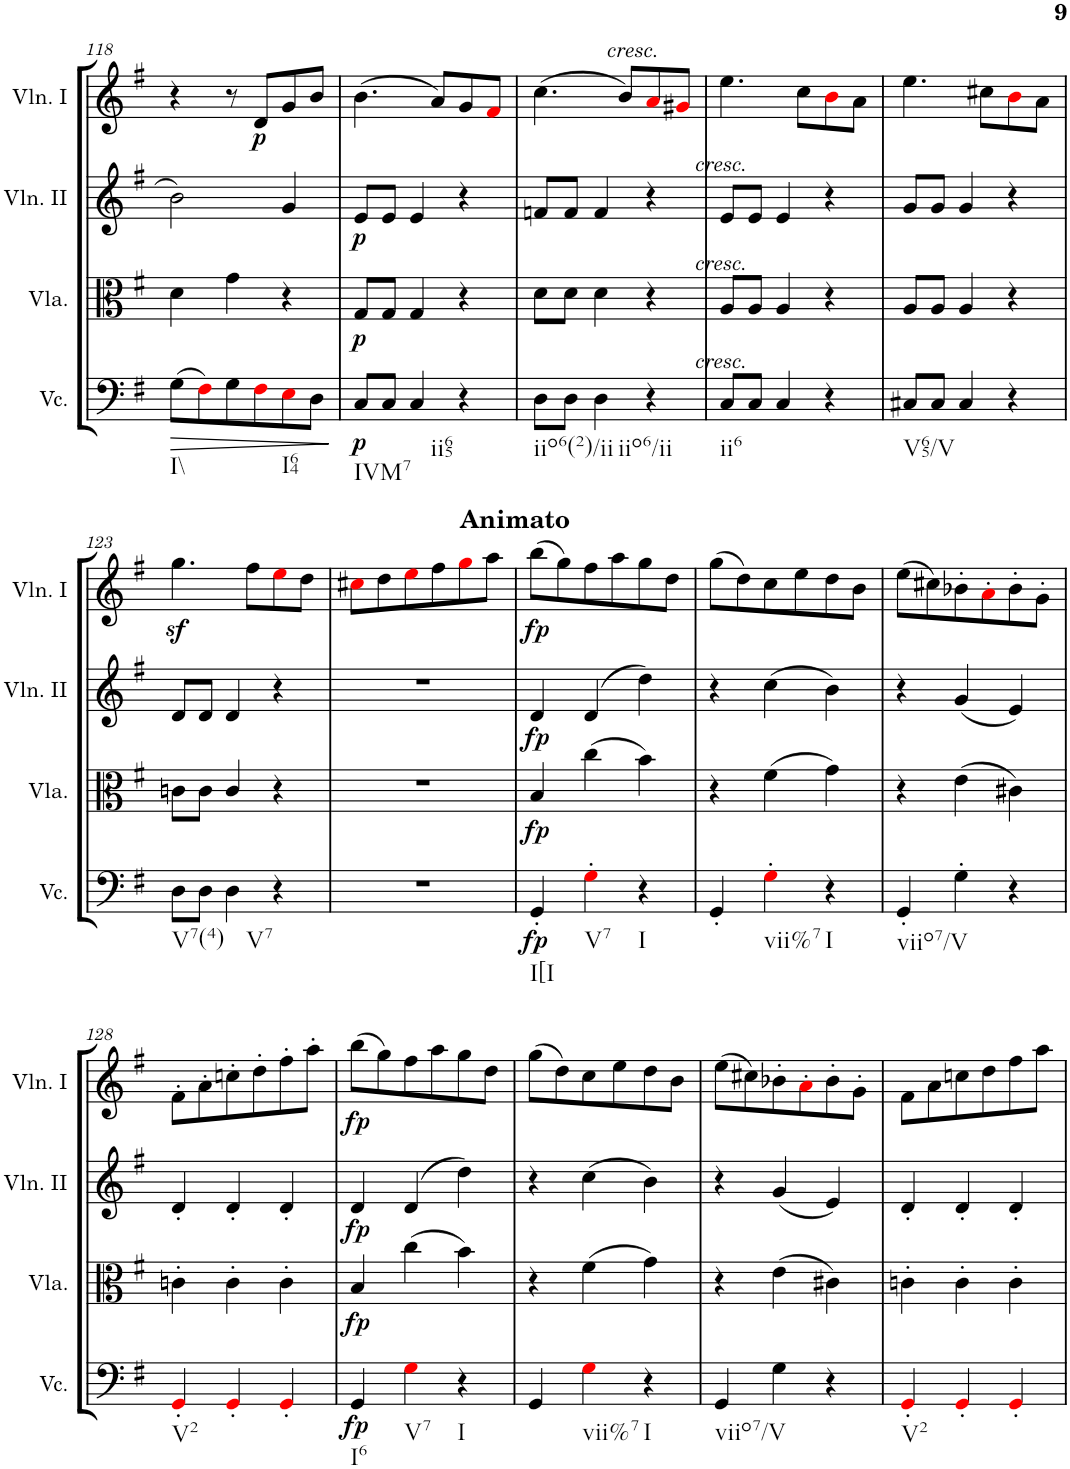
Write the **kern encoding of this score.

**kern	**dynam	**kern	**dynam	**kern	**dynam	**kern	**dynam
*part4	*part4	*part3	*part3	*part2	*part2	*part1	*part1
*staff4	*staff4	*staff3	*staff3	*staff2	*staff2	*staff1	*staff1
*I"Violoncello	*	*I"Viola	*	*I"Violino II	*	*I"Violino I	*
*I'Vc.	*	*I'Vla.	*	*I'Vln. II	*	*I'Vln. I	*
!!LO:PB:g=z
*clefF4	*	*clefC3	*	*clefG2	*	*clefG2	*
*k[f#]	*	*k[f#]	*	*k[f#]	*	*k[f#]	*
*M3/4	*	*M3/4	*	*M3/4	*	*M3/4	*
=118	=118	=118	=118	=118	=118	=118	=118
!LO:TX:b:t=I\\	!	!	!	!	!	!	!
!	!LO:HP:b	!	!	!	!	!	!
(8G\L	>	4d\	.	2b\	.	4r	.
8F#i\)	.	.	.	.	.	.	.
8G\	.	4g\	.	.	.	8r	.
!	!	!	!	!	!	!	!LO:DY:b
8F#i\	.	.	.	.	.	8d/L	p
!LO:TX:b:t=I64	!	!	!	!	!	!	!
8Ei\	.	4r	.	4g/	.	8g/	.
8D\J	.	.	.	.	.	8b/J	.
.	]	.	.	.	.	.	.
=119	=119	=119	=119	=119	=119	=119	=119
!LO:TX:b:t=IVM7	!	!	!	!	!	!	!
!	!LO:DY:b	!	!LO:DY:b	!	!LO:DY:b	!	!
8C/L	p	8G/L	p	8e/L	p	(4.b\	.
8C/J	.	8G/J	.	8e/J	.	.	.
!LO:TX:b:t=ii65	!	!	!	!	!	!	!
4C/	.	4G/	.	4e/	.	.	.
.	.	.	.	.	.	8a/L)	.
4r	.	4r	.	4r	.	8g/	.
.	.	.	.	.	.	8f#i/J	.
=120	=120	=120	=120	=120	=120	=120	=120
!LO:TX:b:t=iio6(2)/ii	!	!	!	!	!	!	!
8D\L	.	8d\L	.	8fn/L	.	(4.cc\	.
8D\J	.	8d\J	.	8f/J	.	.	.
!LO:TX:b:t=iio6/ii	!	!	!	!	!	!	!
4D\	.	4d\	.	4f/	.	.	.
!	!	!	!	!	!	!LO:TX:a:i:t=cresc.	!
.	.	.	.	.	.	8b/L)	.
4r	.	4r	.	4r	.	8ai/	.
.	.	.	.	.	.	8g#Xi/J	.
=121	=121	=121	=121	=121	=121	=121	=121
!	!	!	!	!LO:TX:a:i:t=cresc.	!	!	!
!	!	!LO:TX:a:i:t=cresc.	!	!	!	!	!
!LO:TX:a:i:t=cresc.	!	!	!	!	!	!	!
!LO:TX:b:t=ii6	!	!	!	!	!	!	!
8C/L	.	8A/L	.	8e/L	.	4.ee\	.
8C/J	.	8A/J	.	8e/J	.	.	.
4C/	.	4A/	.	4e/	.	.	.
.	.	.	.	.	.	8cc\L	.
4r	.	4r	.	4r	.	8bi\	.
.	.	.	.	.	.	8a\J	.
=122	=122	=122	=122	=122	=122	=122	=122
!LO:TX:b:t=V65/V	!	!	!	!	!	!	!
8C#X/L	.	8A/L	.	8g/L	.	4.ee\	.
8C#/J	.	8A/J	.	8g/J	.	.	.
4C#/	.	4A/	.	4g/	.	.	.
.	.	.	.	.	.	8cc#X\L	.
4r	.	4r	.	4r	.	8bi\	.
.	.	.	.	.	.	8a\J	.
!!LO:LB:g=z
=123	=123	=123	=123	=123	=123	=123	=123
!LO:TX:b:t=V7(4)	!	!	!	!	!	!	!
8D\L	.	8cn\L	.	8d/L	.	4.ggz<\	.
8D\J	.	8c\J	.	8d/J	.	.	.
!LO:TX:b:t=V7	!	!	!	!	!	!	!
4D\	.	4c/	.	4d/	.	.	.
.	.	.	.	.	.	8ff#\L	.
4r	.	4r	.	4r	.	8eei\	.
.	.	.	.	.	.	8dd\J	.
=124	=124	=124	=124	=124	=124	=124	=124
2.r	.	2.r	.	2.r	.	8cc#Xi\L	.
.	.	.	.	.	.	8dd\	.
.	.	.	.	.	.	8eei\	.
.	.	.	.	.	.	8ff#\	.
.	.	.	.	.	.	8ggi\	.
.	.	.	.	.	.	8aa\J	.
=125	=125	=125	=125	=125	=125	=125	=125
!	!	!	!	!	!	!LO:TX:a:B:t=Animato	!
!LO:TX:b:t=I[I	!	!	!	!	!	!	!
!	!LO:DY:b	!	!LO:DY:b	!	!LO:DY:b	!	!LO:DY:b
4GG'/	fp	4B/	fp	4d/	fp	(8bb\L	fp
.	.	.	.	.	.	8gg\)	.
!LO:TX:b:t=V7	!	!	!	!	!	!	!
4G'i\	.	(4cc\	.	(4d/	.	8ff#\	.
.	.	.	.	.	.	8aa\	.
!LO:TX:b:t=I	!	!	!	!	!	!	!
4r	.	4b\)	.	4dd\)	.	8gg\	.
.	.	.	.	.	.	8dd\J	.
=126	=126	=126	=126	=126	=126	=126	=126
4GG'/	.	4r	.	4r	.	(8gg\L	.
.	.	.	.	.	.	8dd\)	.
!LO:TX:b:t=vii%7	!	!	!	!	!	!	!
4G'i\	.	(4f#\	.	(4cc\	.	8cc\	.
.	.	.	.	.	.	8ee\	.
!LO:TX:b:t=I	!	!	!	!	!	!	!
4r	.	4g\)	.	4b\)	.	8dd\	.
.	.	.	.	.	.	8b\J	.
=127	=127	=127	=127	=127	=127	=127	=127
!LO:TX:b:t=viio7/V	!	!	!	!	!	!	!
4GG'/	.	4r	.	4r	.	(8ee\L	.
.	.	.	.	.	.	8cc#X\)	.
4G'\	.	(4e\	.	(4g/	.	8b-X'\	.
.	.	.	.	.	.	8a'i\	.
4r	.	4c#X\)	.	4e/)	.	8b-'\	.
.	.	.	.	.	.	8g'\J	.
!!LO:LB:g=z
=128	=128	=128	=128	=128	=128	=128	=128
!LO:TX:b:t=V2	!	!	!	!	!	!	!
4GG'i/	.	4cn'\	.	4d'/	.	8f#'\L	.
.	.	.	.	.	.	8a'\	.
4GG'i/	.	4c'\	.	4d'/	.	8ccn'\	.
.	.	.	.	.	.	8dd'\	.
4GG'i/	.	4c'\	.	4d'/	.	8ff#'\	.
.	.	.	.	.	.	8aa'\J	.
=129	=129	=129	=129	=129	=129	=129	=129
!LO:TX:b:t=I6	!	!	!	!	!	!	!
!	!LO:DY:b	!	!LO:DY:b	!	!LO:DY:b	!	!LO:DY:b
4GG/	fp	4B/	fp	4d/	fp	(8bb\L	fp
.	.	.	.	.	.	8gg\)	.
!LO:TX:b:t=V7	!	!	!	!	!	!	!
4Gi\	.	(4cc\	.	(4d/	.	8ff#\	.
.	.	.	.	.	.	8aa\	.
!LO:TX:b:t=I	!	!	!	!	!	!	!
4r	.	4b\)	.	4dd\)	.	8gg\	.
.	.	.	.	.	.	8dd\J	.
=130	=130	=130	=130	=130	=130	=130	=130
4GG/	.	4r	.	4r	.	(8gg\L	.
.	.	.	.	.	.	8dd\)	.
!LO:TX:b:t=vii%7	!	!	!	!	!	!	!
4Gi\	.	(4f#\	.	(4cc\	.	8cc\	.
.	.	.	.	.	.	8ee\	.
!LO:TX:b:t=I	!	!	!	!	!	!	!
4r	.	4g\)	.	4b\)	.	8dd\	.
.	.	.	.	.	.	8b\J	.
=131	=131	=131	=131	=131	=131	=131	=131
!LO:TX:b:t=viio7/V	!	!	!	!	!	!	!
4GG/	.	4r	.	4r	.	(8ee\L	.
.	.	.	.	.	.	8cc#X\)	.
4G\	.	(4e\	.	(4g/	.	8b-X'\	.
.	.	.	.	.	.	8a'i\	.
4r	.	4c#X\)	.	4e/)	.	8b-'\	.
.	.	.	.	.	.	8g'\J	.
=132	=132	=132	=132	=132	=132	=132	=132
!LO:TX:b:t=V2	!	!	!	!	!	!	!
4GG'i/	.	4cn'\	.	4d'/	.	8f#\L	.
.	.	.	.	.	.	8a\	.
4GG'i/	.	4c'\	.	4d'/	.	8ccn\	.
.	.	.	.	.	.	8dd\	.
4GG'i/	.	4c'\	.	4d'/	.	8ff#\	.
.	.	.	.	.	.	8aa\J	.
=	=	=	=	=	=	=	=
*-	*-	*-	*-	*-	*-	*-	*-
